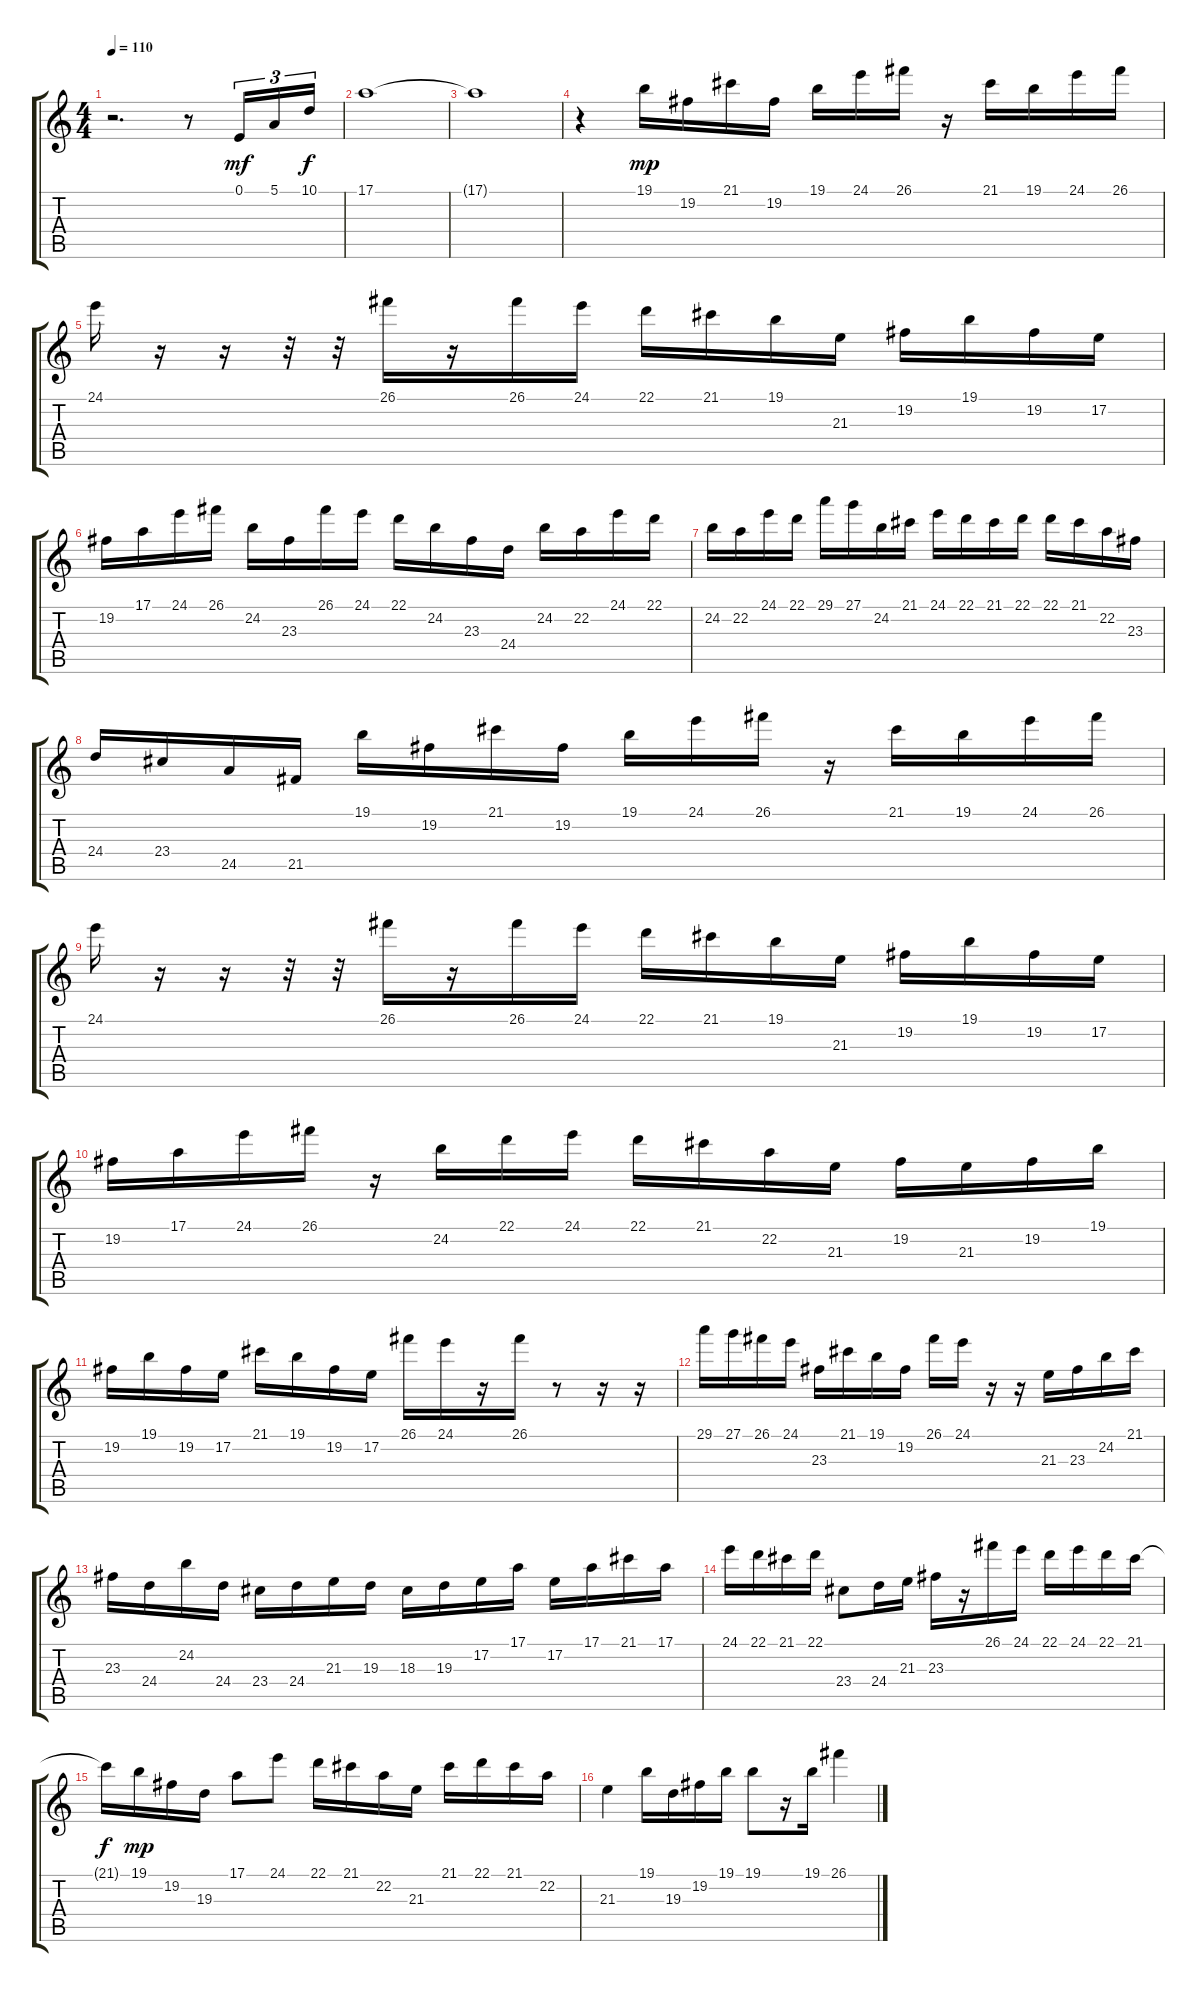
\track "" {instrument acousticgrandpiano}
\staff {score tabs}
\tuning (E4 B3 G3 D3 A2 E2) {hide}
\ts (4 4)
\tempo 110
\clef g2
\ks c
r.2{d dy mf} r.8 0.1.16{tu (3 2)} 5.1.16{tu (3 2)} 10.1.16{tu (3 2) dy f} |
17.1.1 |
17.1{t}.1 |
r.4 19.1.16{dy mp} 19.2.16 21.1.16 19.2.16 19.1.16 24.1.16 26.1.16 r.16 21.1.16 19.1.16 24.1.16 26.1.16 |
24.1.16 r.16 r.16 r.32 r.32 26.1.16 r.16 26.1.16 24.1.16 22.1.16 21.1.16 19.1.16 21.3.16 19.2.16 19.1.16 19.2.16 17.2.16 |
19.2.16 17.1.16 24.1.16 26.1.16 24.2.16 23.3.16 26.1.16 24.1.16 22.1.16 24.2.16 23.3.16 24.4.16 24.2.16 22.2.16 24.1.16 22.1.16 |
24.2.16 22.2.16 24.1.16 22.1.16 29.1.16 27.1.16 24.2.16 21.1.16 24.1.16 22.1.16 21.1.16 22.1.16 22.1.16 21.1.16 22.2.16 23.3.16 |
24.4.16 23.4.16 24.5.16 21.5.16 19.1.16 19.2.16 21.1.16 19.2.16 19.1.16 24.1.16 26.1.16 r.16 21.1.16 19.1.16 24.1.16 26.1.16 |
24.1.16 r.16 r.16 r.32 r.32 26.1.16 r.16 26.1.16 24.1.16 22.1.16 21.1.16 19.1.16 21.3.16 19.2.16 19.1.16 19.2.16 17.2.16 |
19.2.16 17.1.16 24.1.16 26.1.16 r.16 24.2.16 22.1.16 24.1.16 22.1.16 21.1.16 22.2.16 21.3.16 19.2.16 21.3.16 19.2.16 19.1.16 |
19.2.16 19.1.16 19.2.16 17.2.16 21.1.16 19.1.16 19.2.16 17.2.16 26.1.16 24.1.16 r.16 26.1.16 r.8 r.16 r.16 |
29.1.16 27.1.16 26.1.16 24.1.16 23.3.16 21.1.16 19.1.16 19.2.16 26.1.16 24.1.16 r.16 r.16 21.3.16 23.3.16 24.2.16 21.1.16 |
23.3.16 24.4.16 24.2.16 24.4.16 23.4.16 24.4.16 21.3.16 19.3.16 18.3.16 19.3.16 17.2.16 17.1.16 17.2.16 17.1.16 21.1.16 17.1.16 |
24.1.16 22.1.16 21.1.16 22.1.16 23.4.8 24.4.16 21.3.16 23.3.16 r.16 26.1.16 24.1.16 22.1.16 24.1.16 22.1.16 21.1.16 |
21.1{t}.16{dy f} 19.1.16{dy mp} 19.2.16 19.3.16 17.1.8 24.1.8 22.1.16 21.1.16 22.2.16 21.3.16 21.1.16 22.1.16 21.1.16 22.2.16 |
21.3.4 19.1.16 19.3.16 19.2.16 19.1.16 19.1.8 r.16 19.1.16 26.1.4
